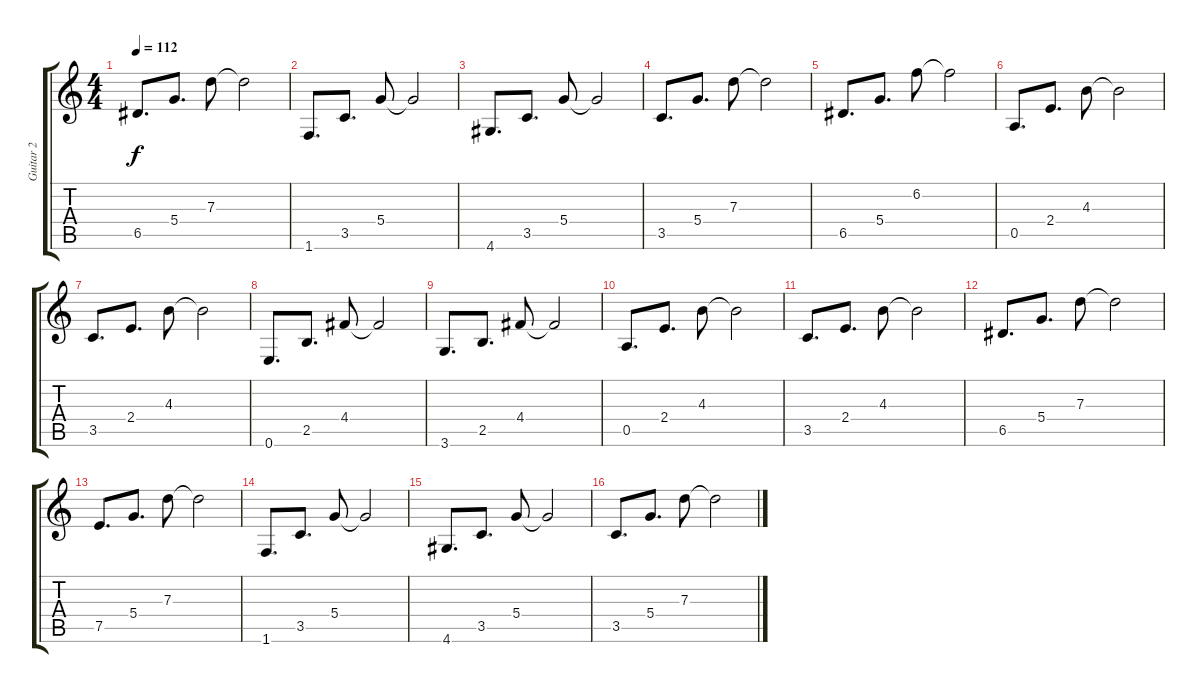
\track ("Guitar 2" "Guitar 2") {instrument overdrivenguitar}
\staff {score tabs}
\tuning (E4 B3 G3 D3 A2 E2) {hide}
\ts (4 4)
\tempo 112
\clef g2
\ks c
6.5.8{d dy f} 5.4.8{d} 7.3.8 7.3{t}.2 |
1.6.8{d} 3.5.8{d} 5.4.8 5.4{t}.2 |
4.6.8{d} 3.5.8{d} 5.4.8 5.4{t}.2 |
3.5.8{d} 5.4.8{d} 7.3.8 7.3{t}.2 |
6.5.8{d} 5.4.8{d} 6.2.8 6.2{t}.2 |
0.5.8{d} 2.4.8{d} 4.3.8 4.3{t}.2 |
3.5.8{d} 2.4.8{d} 4.3.8 4.3{t}.2 |
0.6.8{d} 2.5.8{d} 4.4.8 4.4{t}.2 |
3.6.8{d} 2.5.8{d} 4.4.8 4.4{t}.2 |
0.5.8{d} 2.4.8{d} 4.3.8 4.3{t}.2 |
3.5.8{d} 2.4.8{d} 4.3.8 4.3{t}.2 |
6.5.8{d} 5.4.8{d} 7.3.8 7.3{t}.2 |
7.5.8{d} 5.4.8{d} 7.3.8 7.3{t}.2 |
1.6.8{d} 3.5.8{d} 5.4.8 5.4{t}.2 |
4.6.8{d} 3.5.8{d} 5.4.8 5.4{t}.2 |
3.5.8{d} 5.4.8{d} 7.3.8 7.3{t}.2
